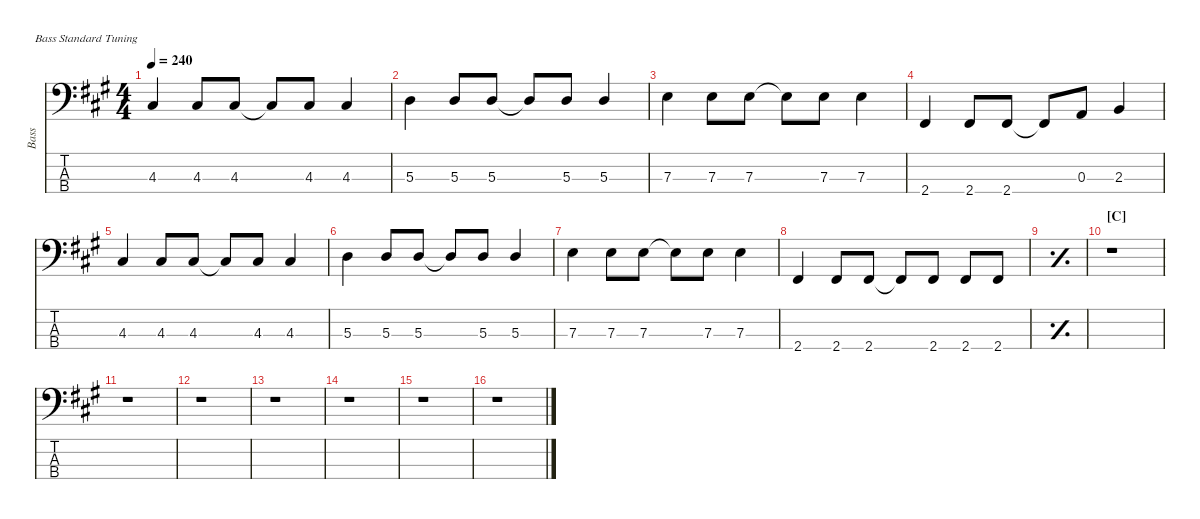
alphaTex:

\defaultSystemsLayout 4
\hideDynamics
\bracketExtendMode nobrackets
\otherSystemsTrackNameOrientation horizontal
\track ("Bass" "Bass") {defaultSystemsLayout 4 instrument electricbassfinger}
\staff {score tabs}
\tuning (G2 D2 A1 E1)
\ts (4 4)
\tempo 240
\clef f4
\scale
0.937105
\ks a
4.3{acc #}.4{dy f beam Up} 4.3{acc #}.8{beam Up} 4.3{acc #}.8{beam Up} 4.3{t acc #}.8{beam Up} 4.3{acc #}.8{beam Up} 4.3{acc #}.4{beam Up} |
\scale
1.18868 5.3{acc forcenatural}.4{beam Down} 5.3{acc forcenatural}.8{beam Up} 5.3{acc forcenatural}.8{beam Up} 5.3{t acc forcenatural}.8{beam Up} 5.3{acc forcenatural}.8{beam Up} 5.3{acc forcenatural}.4{beam Up} |
\scale
0.937105 7.3{acc forcenatural}.4{beam Down} 7.3{acc forcenatural}.8{beam Down} 7.3{acc forcenatural}.8{beam Down} 7.3{t acc forcenatural}.8{beam Down} 7.3{acc forcenatural}.8{beam Down} 7.3{acc forcenatural}.4{beam Down} |
\scale
0.937105 2.4{acc #}.4{beam Up} 2.4{acc #}.8{beam Up} 2.4{acc #}.8{beam Up} 2.4{t acc #}.8{beam Up} 0.3{acc forcenatural}.8{beam Up} 2.3{acc forcenatural}.4{beam Up} |
\scale
0.937105 4.3{acc #}.4{beam Up} 4.3{acc #}.8{beam Up} 4.3{acc #}.8{beam Up} 4.3{t acc #}.8{beam Up} 4.3{acc #}.8{beam Up} 4.3{acc #}.4{beam Up} |
\scale
1.18426 5.3{acc forcenatural}.4{beam Down} 5.3{acc forcenatural}.8{beam Up} 5.3{acc forcenatural}.8{beam Up} 5.3{t acc forcenatural}.8{beam Up} 5.3{acc forcenatural}.8{beam Up} 5.3{acc forcenatural}.4{beam Up} |
\scale
0.932684 7.3{acc forcenatural}.4{beam Down} 7.3{acc forcenatural}.8{beam Down} 7.3{acc forcenatural}.8{beam Down} 7.3{t acc forcenatural}.8{beam Down} 7.3{acc forcenatural}.8{beam Down} 7.3{acc forcenatural}.4{beam Down} |
\scale
0.932684 2.4{acc #}.4{beam Up} 2.4{acc #}.8{beam Up} 2.4{acc #}.8{beam Up} 2.4{t acc #}.8{beam Up} 2.4{acc #}.8{beam Up} 2.4{acc #}.8{beam Up} 2.4{acc #}.8{beam Up} |
\simile simple
\scale
0.950368 |
\section ("C" "")
\simile none
\scale
1.18868 r.1{beam Down} |
\scale
0.937105 r.1{beam Down} |
\scale
0.937105 r.1{beam Down} |
\scale
0.937105 r.1{beam Down} |
\scale
1.18868 r.1{beam Down} |
\scale
0.937105 r.1{beam Down} |
\scale
0.937105 r.1{beam Down}
